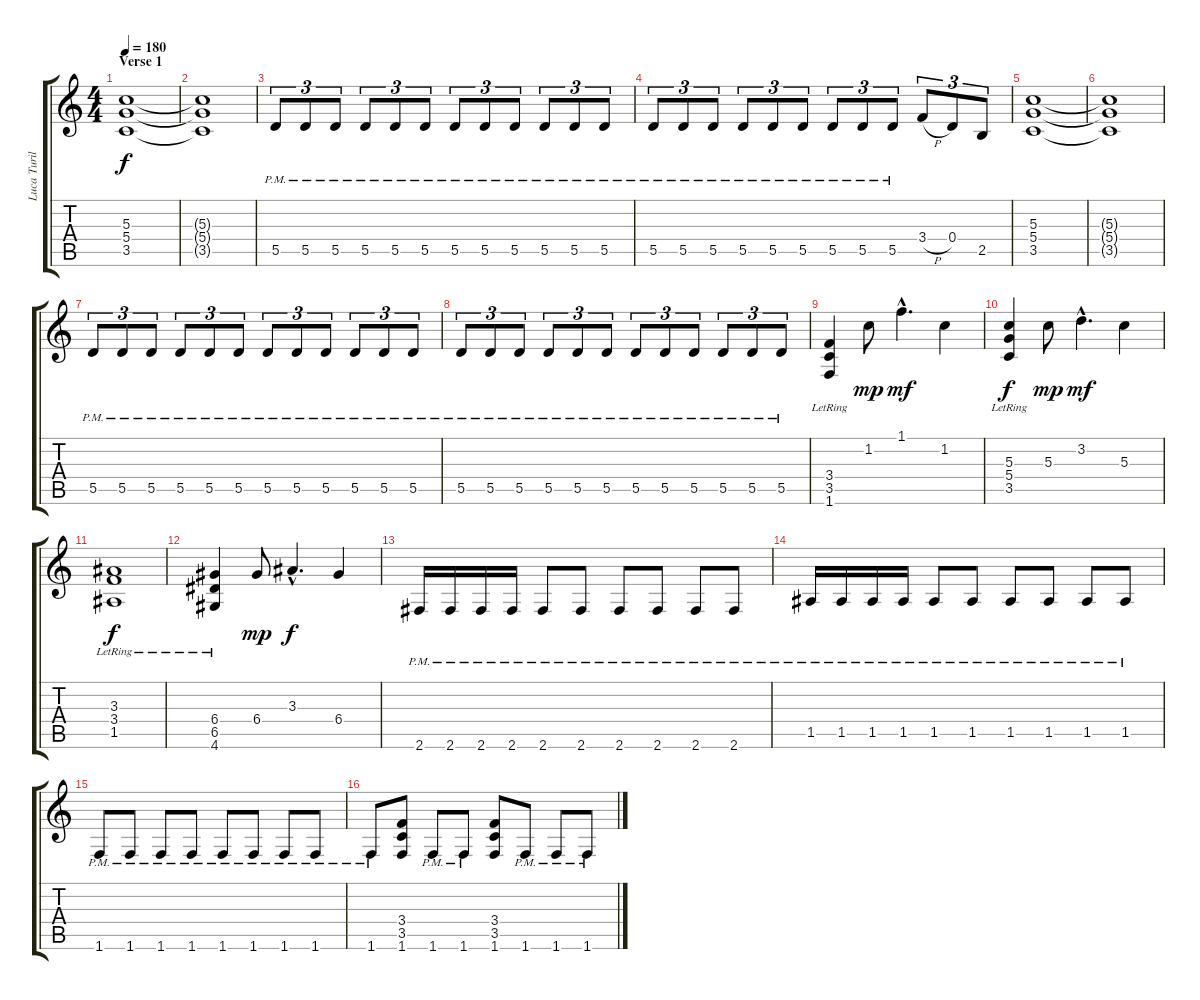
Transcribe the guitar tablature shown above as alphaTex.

\track ("Luca Turilli" "Luca Turil") {instrument distortionguitar}
\staff {score tabs}
\tuning (E4 B3 G3 D3 A2 E2) {hide}
\ts (4 4)
\section ("" "Verse 1")
\tempo 180
\clef g2
\ks c
(5.3 5.4 3.5).1{dy f} |
(5.3{t} 5.4{t} 3.5{t}).1 |
5.5{pm}.8{tu (3 2)} 5.5{pm}.8{tu (3 2)} 5.5{pm}.8{tu (3 2)} 5.5{pm}.8{tu (3 2)} 5.5{pm}.8{tu (3 2)} 5.5{pm}.8{tu (3 2)} 5.5{pm}.8{tu (3 2)} 5.5{pm}.8{tu (3 2)} 5.5{pm}.8{tu (3 2)} 5.5{pm}.8{tu (3 2)} 5.5{pm}.8{tu (3 2)} 5.5{pm}.8{tu (3 2)} |
5.5{pm}.8{tu (3 2)} 5.5{pm}.8{tu (3 2)} 5.5{pm}.8{tu (3 2)} 5.5{pm}.8{tu (3 2)} 5.5{pm}.8{tu (3 2)} 5.5{pm}.8{tu (3 2)} 5.5{pm}.8{tu (3 2)} 5.5{pm}.8{tu (3 2)} 5.5{pm}.8{tu (3 2)} 3.4{h}.8{tu (3 2)} 0.4.8{tu (3 2)} 2.5.8{tu (3 2)} |
(5.3 5.4 3.5).1 |
(5.3{t} 5.4{t} 3.5{t}).1 |
5.5{pm}.8{tu (3 2)} 5.5{pm}.8{tu (3 2)} 5.5{pm}.8{tu (3 2)} 5.5{pm}.8{tu (3 2)} 5.5{pm}.8{tu (3 2)} 5.5{pm}.8{tu (3 2)} 5.5{pm}.8{tu (3 2)} 5.5{pm}.8{tu (3 2)} 5.5{pm}.8{tu (3 2)} 5.5{pm}.8{tu (3 2)} 5.5{pm}.8{tu (3 2)} 5.5{pm}.8{tu (3 2)} |
5.5{pm}.8{tu (3 2)} 5.5{pm}.8{tu (3 2)} 5.5{pm}.8{tu (3 2)} 5.5{pm}.8{tu (3 2)} 5.5{pm}.8{tu (3 2)} 5.5{pm}.8{tu (3 2)} 5.5{pm}.8{tu (3 2)} 5.5{pm}.8{tu (3 2)} 5.5{pm}.8{tu (3 2)} 5.5{pm}.8{tu (3 2)} 5.5{pm}.8{tu (3 2)} 5.5{pm}.8{tu (3 2)} |
(3.4{lr} 3.5{lr} 1.6{lr}).4 1.2.8{dy mp} 1.1{hac}.4{d dy mf} 1.2.4 |
(5.3 5.4{lr} 3.5{lr}).4{dy f} 5.3.8{dy mp} 3.2{hac}.4{d dy mf} 5.3.4 |
(3.3 3.4{lr} 1.5{lr}).1{dy f} |
(6.4 6.5{lr} 4.6{lr}).4 6.4.8{dy mp} 3.3{hac}.4{d dy f} 6.4.4 |
2.6{pm}.16 2.6{pm}.16 2.6{pm}.16 2.6{pm}.16 2.6{pm}.8 2.6{pm}.8 2.6{pm}.8 2.6{pm}.8 2.6{pm}.8 2.6{pm}.8 |
1.5{pm}.16 1.5{pm}.16 1.5{pm}.16 1.5{pm}.16 1.5{pm}.8 1.5{pm}.8 1.5{pm}.8 1.5{pm}.8 1.5{pm}.8 1.5{pm}.8 |
1.6{pm}.8 1.6{pm}.8 1.6{pm}.8 1.6{pm}.8 1.6{pm}.8 1.6{pm}.8 1.6{pm}.8 1.6{pm}.8 |
1.6{pm}.8 (3.4 3.5 1.6).8 1.6{pm}.8 1.6{pm}.8 (3.4 3.5 1.6).8 1.6{pm}.8 1.6{pm}.8 1.6{pm}.8
